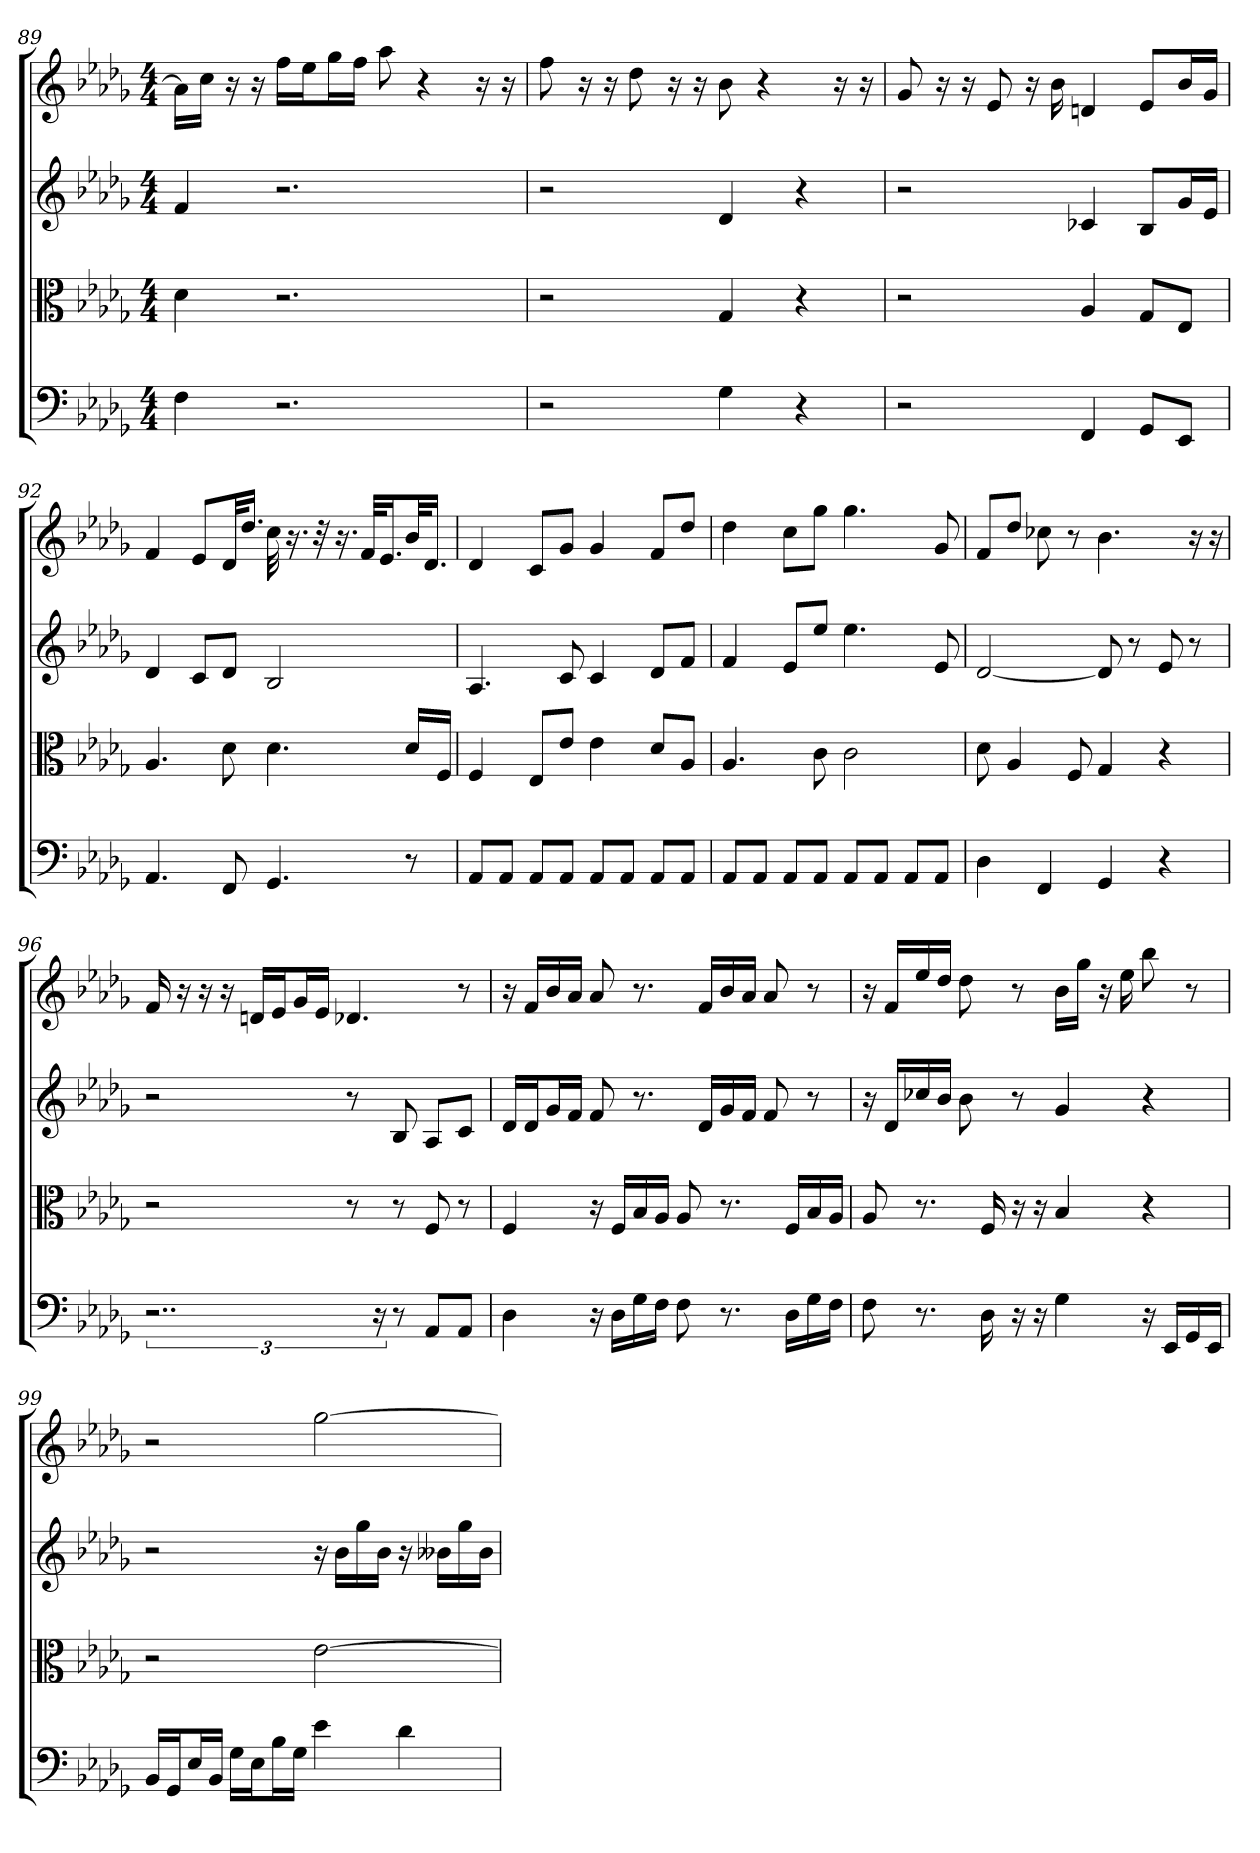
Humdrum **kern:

**kern	**kern	**kern	**kern
*part4	*part3	*part2	*part1
*staff4	*staff3	*staff2	*staff1
*clefF4	*clefC3	*clefG2	*clefG2
*k[b-e-a-d-g-]	*k[b-e-a-d-g-]	*k[b-e-a-d-g-]	*k[b-e-a-d-g-]
*D-:	*D-:	*D-:	*D-:
*M4/4	*M4/4	*M4/4	*M4/4
=89	=89	=89	=89
4F	4d-	4f	16a-\LL]
.	.	.	16cc\JJ
.	.	.	16r
.	.	.	16r
2.r	2.r	2.r	16ff\LL
.	.	.	16ee-\J
.	.	.	16gg-\L
.	.	.	16ff\JJ
.	.	.	8aa-
.	.	.	4r
.	.	.	16r
.	.	.	16r
=90	=90	=90	=90
2r	2r	2r	8ff
.	.	.	16r
.	.	.	16r
.	.	.	8dd-
.	.	.	16r
.	.	.	16r
4G-	4G-	4d-	8b-
.	.	.	4r
4r	4r	4r	.
.	.	.	16r
.	.	.	16r
=91	=91	=91	=91
2r	2r	2r	8g-
.	.	.	16r
.	.	.	16r
.	.	.	8e-
.	.	.	16r
.	.	.	16b-
4FF	4A-	4c-X	4dn
8GG-/L	8G-/L	8B-/L	8e-/L
8EE-/J	8E-/J	16g-/L	16b-/L
.	.	16e-/JJ	16g-/JJ
=92	=92	=92	=92
4.AA-	4.A-	4d-	4f
.	.	8c/L	8e-/L
8FF	8d-	8d-/J	32d-/KL
.	.	.	16.dd-/JJ
4.GG-	4.d-	2B-	32cc
.	.	.	16.r
.	.	.	32r
.	.	.	16.r
.	.	.	32f/KLL
.	.	.	16.e-/J
8r	16d-/LL	.	32b-/KL
.	.	.	16.d-/JJ
.	16F/JJ	.	.
=93	=93	=93	=93
8AA-/L	4F	4.A-	4d-
8AA-/J	.	.	.
8AA-/L	8E-/L	.	8c/L
8AA-/J	8e-/J	8c	8g-/J
8AA-/L	4e-	4c	4g-
8AA-/J	.	.	.
8AA-/L	8d-/L	8d-/L	8f/L
8AA-/J	8A-/J	8f/J	8dd-/J
=94	=94	=94	=94
8AA-/L	4.A-	4f	4dd-
8AA-/J	.	.	.
8AA-/L	.	8e-/L	8cc\L
8AA-/J	8c	8ee-/J	8gg-\J
8AA-/L	2c	4.ee-	4.gg-
8AA-/J	.	.	.
8AA-/L	.	.	.
8AA-/J	.	8e-	8g-
=95	=95	=95	=95
4D-	8d-	[2d-	8f/L
.	4A-	.	8dd-/J
4FF	.	.	8cc-X
.	8F	.	8r
4GG-	4G-	8d-]	4.b-
.	.	8r	.
4r	4r	8e-	.
.	.	8r	16r
.	.	.	16r
=96	=96	=96	=96
3..r	2r	2r	16f
.	.	.	16r
.	.	.	16r
.	.	.	16r
.	.	.	16dn/LL
.	.	.	16e-/J
.	.	.	16g-/L
.	.	.	16e-/JJ
.	8r	8r	4.d-X
24r	.	.	.
8r	8r	8B-	.
8AA-/L	8F	8A-/L	.
8AA-/J	8r	8c/J	8r
=97	=97	=97	=97
4D-	4F	16d-/LL	16r
.	.	16d-/J	16f/LL
.	.	16g-/L	16b-/
.	.	16f/JJ	16a-/JJ
16r	16r	8f	8a-
16D-\LL	16F/LL	.	.
16G-\	16B-/	8.r	8.r
16F\JJ	16A-/JJ	.	.
8F	8A-	.	.
.	.	16d-/LL	16f/LL
8.r	8.r	16g-/	16b-/
.	.	16f/JJ	16a-/JJ
.	.	8f	8a-
16D-\LL	16F/LL	.	.
16G-\	16B-/	8r	8r
16F\JJ	16A-/JJ	.	.
=98	=98	=98	=98
8F	8A-	16r	16r
.	.	16d-/LL	16f/LL
8.r	8.r	16cc-X/	16ee-/
.	.	16b-/JJ	16dd-/JJ
.	.	8b-	8dd-
16D-	16F	.	.
16r	16r	8r	8r
16r	16r	.	.
4G-	4B-	4g-	16b-\LL
.	.	.	16gg-\JJ
.	.	.	16r
.	.	.	16ee-
16r	4r	4r	8bb-
16EE-/LL	.	.	.
16GG-/	.	.	8r
16EE-/JJ	.	.	.
=99	=99	=99	=99
16BB-/LL	2r	2r	2r
16GG-/J	.	.	.
16E-/L	.	.	.
16BB-/JJ	.	.	.
16G-\LL	.	.	.
16E-\J	.	.	.
16B-\L	.	.	.
16G-\JJ	.	.	.
4e-	[2e-	16r	[2gg-
.	.	16b-\LL	.
.	.	16gg-\	.
.	.	16b-\JJ	.
4d-	.	16r	.
.	.	16b--X\LL	.
.	.	16gg-\	.
.	.	16b--\JJ	.
=	=	=	=
*-	*-	*-	*-
